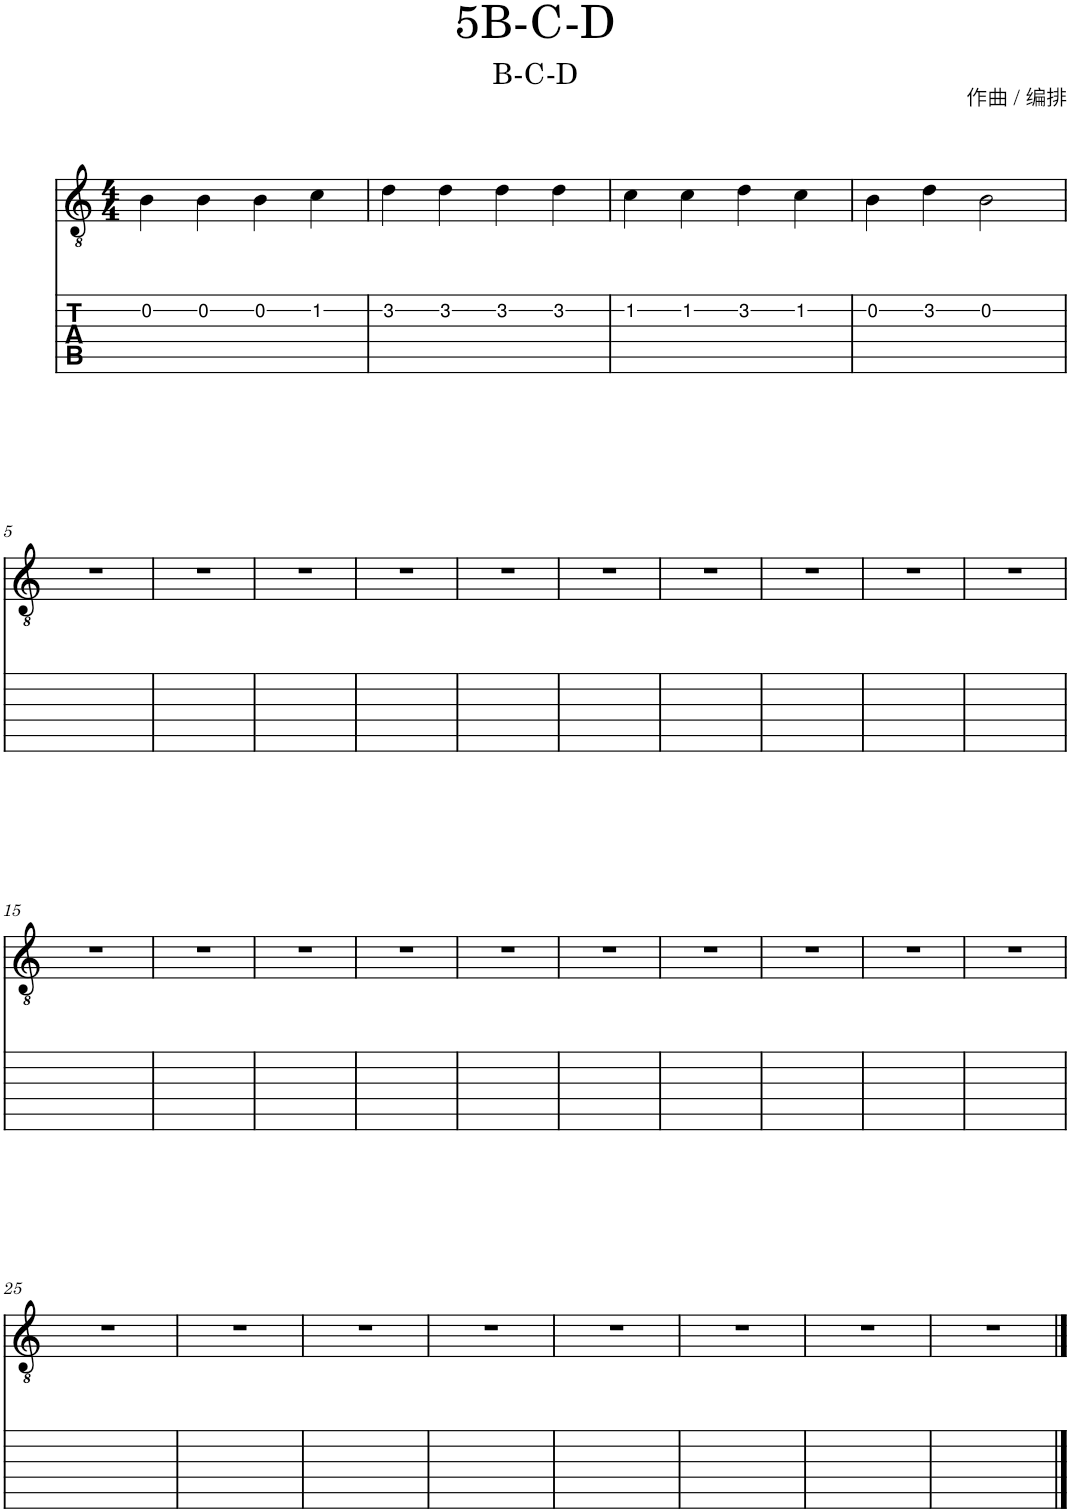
**kern	**kern
*part1	*part1
*staff2	*staff1
*I"古典吉他	*
*stria6	*
*	*clefGv2
*k[]	*k[]
*M4/4	*M4/4
=1	=1
4B	4B\
4B	4B\
4B	4B\
4c	4c\
=2	=2
4d	4d\
4d	4d\
4d	4d\
4d	4d\
=3	=3
4c	4c\
4c	4c\
4d	4d\
4c	4c\
=4	=4
4B	4B\
4d	4d\
2B	2B\
!!LO:LB:g=z
=5	=5
1r	1r
=6	=6
1r	1r
=7	=7
1r	1r
=8	=8
1r	1r
=9	=9
1r	1r
=10	=10
1r	1r
=11	=11
1r	1r
=12	=12
1r	1r
=13	=13
1r	1r
=14	=14
1r	1r
!!LO:LB:g=z
=15	=15
1r	1r
=16	=16
1r	1r
=17	=17
1r	1r
=18	=18
1r	1r
=19	=19
1r	1r
=20	=20
1r	1r
=21	=21
1r	1r
=22	=22
1r	1r
=23	=23
1r	1r
=24	=24
1r	1r
!!LO:LB:g=z
=25	=25
1r	1r
=26	=26
1r	1r
=27	=27
1r	1r
=28	=28
1r	1r
=29	=29
1r	1r
=30	=30
1r	1r
=31	=31
1r	1r
=32	=32
1r	1r
==	==
*-	*-
